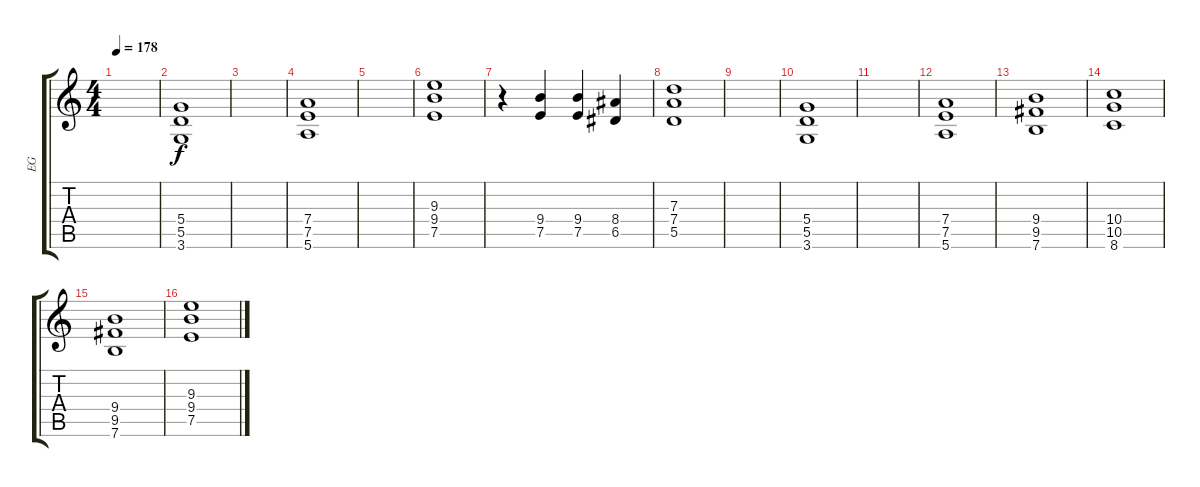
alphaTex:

\track ("EG" "EG") {instrument distortionguitar}
\staff {score tabs}
\tuning (E4 B3 G3 D3 A2 E2) {hide}
\ts (4 4)
\tempo 178
\clef g2
\ks c
|
(5.4 5.5 3.6).1 |
|
(7.4 7.5 5.6).1 |
|
(9.3 9.4 7.5).1 |
r.4 (9.4 7.5).4 (9.4 7.5).4 (8.4 6.5).4 |
(7.3 7.4 5.5).1 |
|
(5.4 5.5 3.6).1 |
|
(7.4 7.5 5.6).1 |
(9.4 9.5 7.6).1 |
(10.4 10.5 8.6).1 |
(9.4 9.5 7.6).1 |
(9.3 9.4 7.5).1
